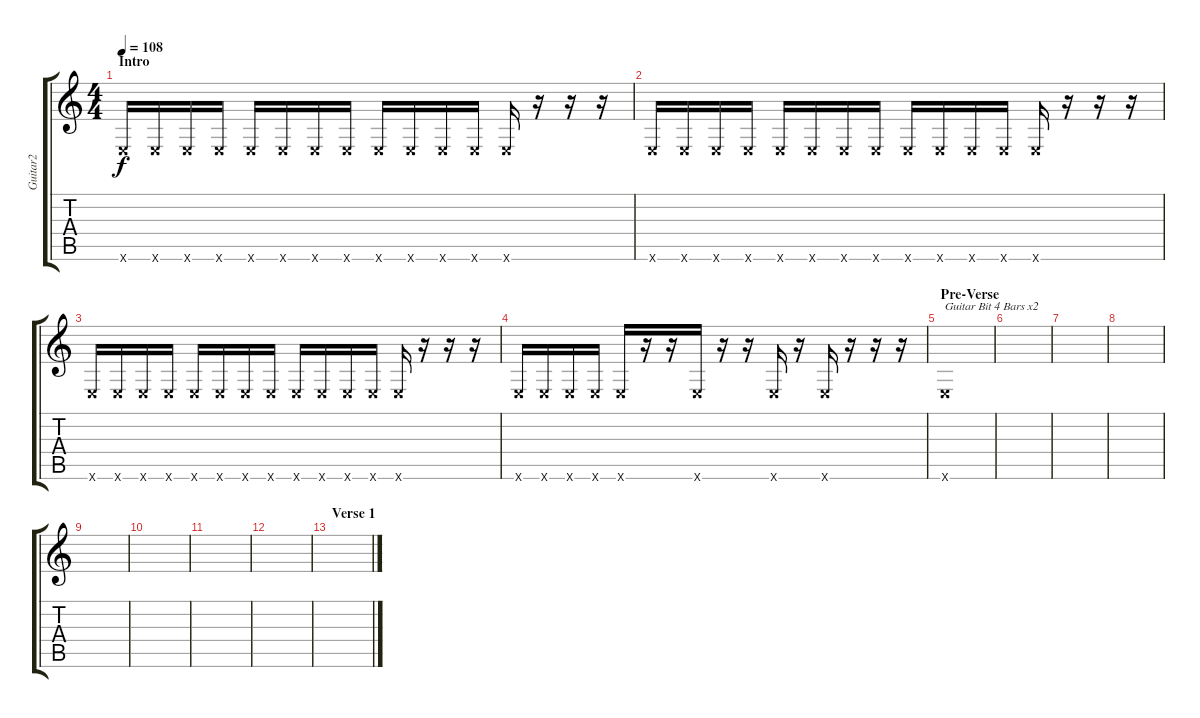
\track ("Guitar2" "Guitar2") {instrument electricguitarmuted}
\staff {score tabs}
\tuning (E4 B3 G3 D3 A2 E2) {hide}
\ts (4 4)
\section ("" "Intro")
\tempo 108
\clef g2
\ks c
0.6{x}.16{dy f volume 5 instrument electricguitarmuted} 0.6{x}.16 0.6{x}.16 0.6{x}.16 0.6{x}.16 0.6{x}.16 0.6{x}.16 0.6{x}.16 0.6{x}.16 0.6{x}.16 0.6{x}.16 0.6{x}.16 0.6{x}.16 r.16 r.16 r.16 |
0.6{x}.16{volume 13} 0.6{x}.16 0.6{x}.16 0.6{x}.16 0.6{x}.16 0.6{x}.16 0.6{x}.16 0.6{x}.16 0.6{x}.16 0.6{x}.16 0.6{x}.16 0.6{x}.16 0.6{x}.16 r.16 r.16 r.16 |
0.6{x}.16 0.6{x}.16 0.6{x}.16 0.6{x}.16 0.6{x}.16 0.6{x}.16 0.6{x}.16 0.6{x}.16 0.6{x}.16 0.6{x}.16 0.6{x}.16 0.6{x}.16 0.6{x}.16 r.16 r.16 r.16 |
0.6{x}.16 0.6{x}.16 0.6{x}.16 0.6{x}.16 0.6{x}.16 r.16 r.16 0.6{x}.16 r.16 r.16 0.6{x}.16 r.16 0.6{x}.16 r.16 r.16 r.16 |
\section ("" "Pre-Verse")
0.6{x}.1{txt "Guitar Bit 4 Bars x2" volume 7} |
|
|
|
|
|
|
|
\section ("" "Verse 1")
